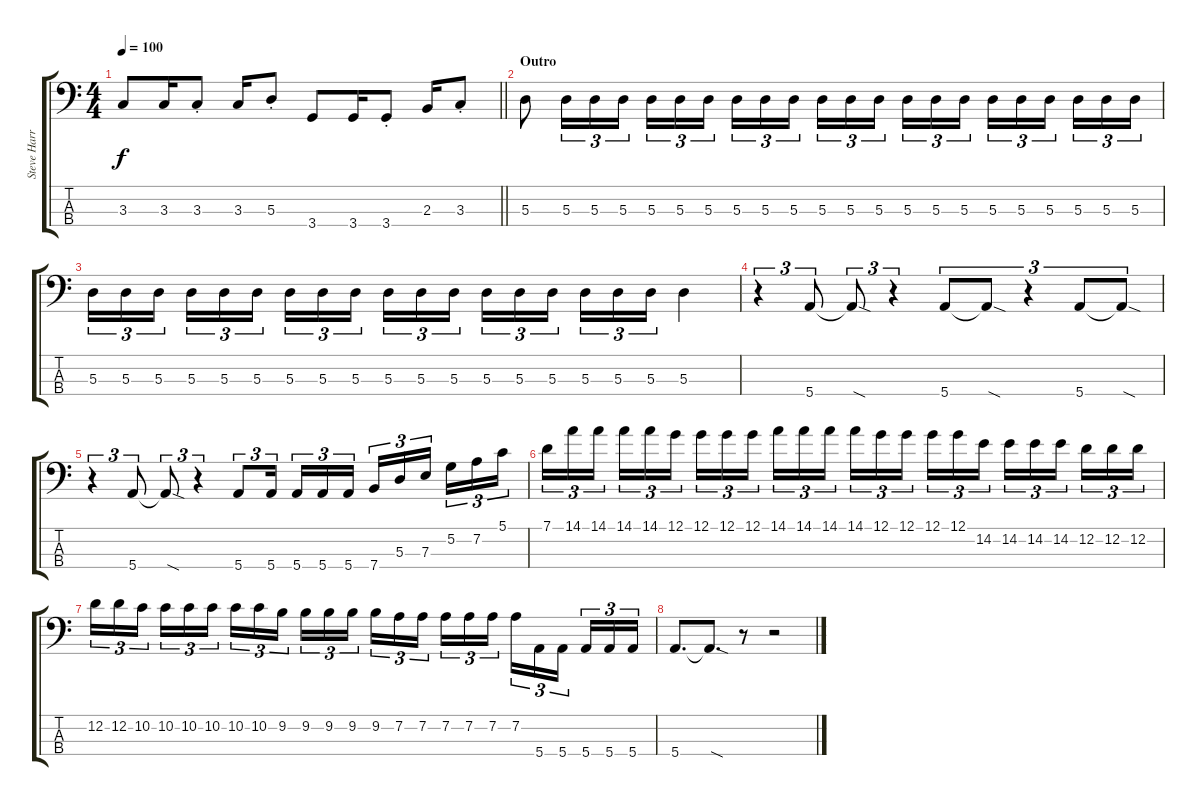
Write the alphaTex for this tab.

\track ("Steve Harris" "Steve Harr") {instrument electricbassfinger}
\staff {score tabs}
\tuning (G2 D2 A1 E1) {hide}
\ts (4 4)
\tempo 100
\clef f4
\barLineRight lightlight
\ks c
3.3.8{dy f} 3.3.16 3.3{st}.8 3.3.16 5.3{st}.8 3.4.8 3.4.16 3.4{st}.8 2.3.16 3.3{st}.8 |
\section ("" "Outro")
5.3.8 5.3.16{tu (3 2)} 5.3.16{tu (3 2)} 5.3.16{tu (3 2)} 5.3.16{tu (3 2)} 5.3.16{tu (3 2)} 5.3.16{tu (3 2) beam splitsecondary} 5.3.16{tu (3 2)} 5.3.16{tu (3 2)} 5.3.16{tu (3 2)} 5.3.16{tu (3 2)} 5.3.16{tu (3 2)} 5.3.16{tu (3 2) beam splitsecondary} 5.3.16{tu (3 2)} 5.3.16{tu (3 2)} 5.3.16{tu (3 2)} 5.3.16{tu (3 2)} 5.3.16{tu (3 2)} 5.3.16{tu (3 2) beam splitsecondary} 5.3.16{tu (3 2)} 5.3.16{tu (3 2)} 5.3.16{tu (3 2)} |
5.3.16{tu (3 2)} 5.3.16{tu (3 2)} 5.3.16{tu (3 2) beam splitsecondary} 5.3.16{tu (3 2)} 5.3.16{tu (3 2)} 5.3.16{tu (3 2)} 5.3.16{tu (3 2)} 5.3.16{tu (3 2)} 5.3.16{tu (3 2) beam splitsecondary} 5.3.16{tu (3 2)} 5.3.16{tu (3 2)} 5.3.16{tu (3 2)} 5.3.16{tu (3 2)} 5.3.16{tu (3 2)} 5.3.16{tu (3 2) beam splitsecondary} 5.3.16{tu (3 2)} 5.3.16{tu (3 2)} 5.3.16{tu (3 2)} 5.3.4 |
r.4{tu (3 2)} 5.4.8{tu (3 2)} 5.4{sod t}.8{tu (3 2)} r.4{tu (3 2)} 5.4.8{tu (3 2)} 5.4{sod t}.8{tu (3 2)} r.4{tu (3 2)} 5.4.8{tu (3 2)} 5.4{sod t}.8{tu (3 2)} |
r.4{tu (3 2)} 5.4.8{tu (3 2)} 5.4{sod t}.8{tu (3 2)} r.4{tu (3 2)} 5.4.8{tu (3 2)} 5.4.16{tu (3 2) beam splitsecondary} 5.4.16{tu (3 2)} 5.4.16{tu (3 2)} 5.4.16{tu (3 2)} 7.4.16{tu (3 2)} 5.3.16{tu (3 2)} 7.3.16{tu (3 2) beam splitsecondary} 5.2.16{tu (3 2)} 7.2.16{tu (3 2)} 5.1.16{tu (3 2)} |
7.1.16{tu (3 2)} 14.1.16{tu (3 2)} 14.1.16{tu (3 2) beam splitsecondary} 14.1.16{tu (3 2)} 14.1.16{tu (3 2)} 12.1.16{tu (3 2)} 12.1.16{tu (3 2)} 12.1.16{tu (3 2)} 12.1.16{tu (3 2) beam splitsecondary} 14.1.16{tu (3 2)} 14.1.16{tu (3 2)} 14.1.16{tu (3 2)} 14.1.16{tu (3 2)} 12.1.16{tu (3 2)} 12.1.16{tu (3 2) beam splitsecondary} 12.1.16{tu (3 2)} 12.1.16{tu (3 2)} 14.2.16{tu (3 2)} 14.2.16{tu (3 2)} 14.2.16{tu (3 2)} 14.2.16{tu (3 2) beam splitsecondary} 12.2.16{tu (3 2)} 12.2.16{tu (3 2)} 12.2.16{tu (3 2)} |
12.2.16{tu (3 2)} 12.2.16{tu (3 2)} 10.2.16{tu (3 2) beam splitsecondary} 10.2.16{tu (3 2)} 10.2.16{tu (3 2)} 10.2.16{tu (3 2)} 10.2.16{tu (3 2)} 10.2.16{tu (3 2)} 9.2.16{tu (3 2) beam splitsecondary} 9.2.16{tu (3 2)} 9.2.16{tu (3 2)} 9.2.16{tu (3 2)} 9.2.16{tu (3 2)} 7.2.16{tu (3 2)} 7.2.16{tu (3 2) beam splitsecondary} 7.2.16{tu (3 2)} 7.2.16{tu (3 2)} 7.2.16{tu (3 2)} 7.2.16{tu (3 2)} 5.4.16{tu (3 2)} 5.4.16{tu (3 2) beam splitsecondary} 5.4.16{tu (3 2)} 5.4.16{tu (3 2)} 5.4.16{tu (3 2)} |
5.4.8{d} 5.4{sod t}.8{d} r.8 r.2
